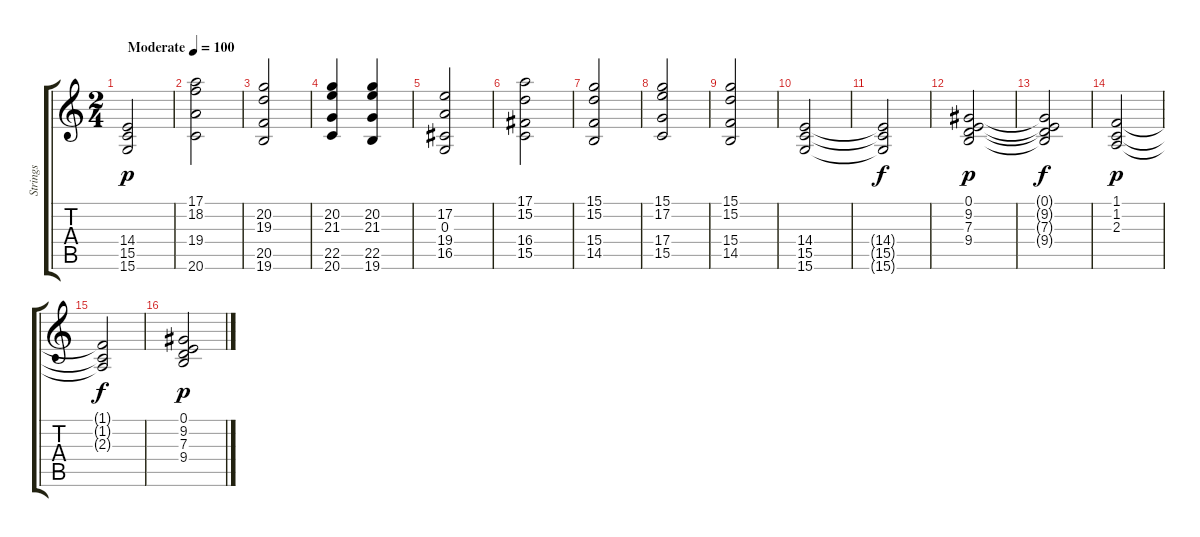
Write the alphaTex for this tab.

\track ("Strings" "Strings") {instrument stringensemble2}
\staff {score tabs}
\tuning (E4 B3 G3 D3 A2 E2) {hide}
\ts (2 4)
\tempo (100 "Moderate")
\clef g2
\ks c
(14.4 15.5 15.6).2{dy p instrument stringensemble2} |
(17.1 18.2 19.4 20.6).2 |
(20.2 19.3 20.5 19.6).2 |
(20.2 21.3 22.5 20.6).4 (20.2 21.3 22.5 19.6).4 |
(17.2 0.3 19.4 16.5).2 |
(17.1 15.2 16.4 15.5).2 |
(15.1 15.2 15.4 14.5).2 |
(15.1 17.2 17.4 15.5).2 |
(15.1 15.2 15.4 14.5).2 |
(14.4 15.5 15.6).2 |
(14.4{t} 15.5{t} 15.6{t}).2{dy f} |
(0.1 9.2 7.3 9.4).2{dy p} |
(0.1{t} 9.2{t} 7.3{t} 9.4{t}).2{dy f} |
(1.1 1.2 2.3).2{dy p} |
(1.1{t} 1.2{t} 2.3{t}).2{dy f} |
(0.1 9.2 7.3 9.4).2{dy p}
